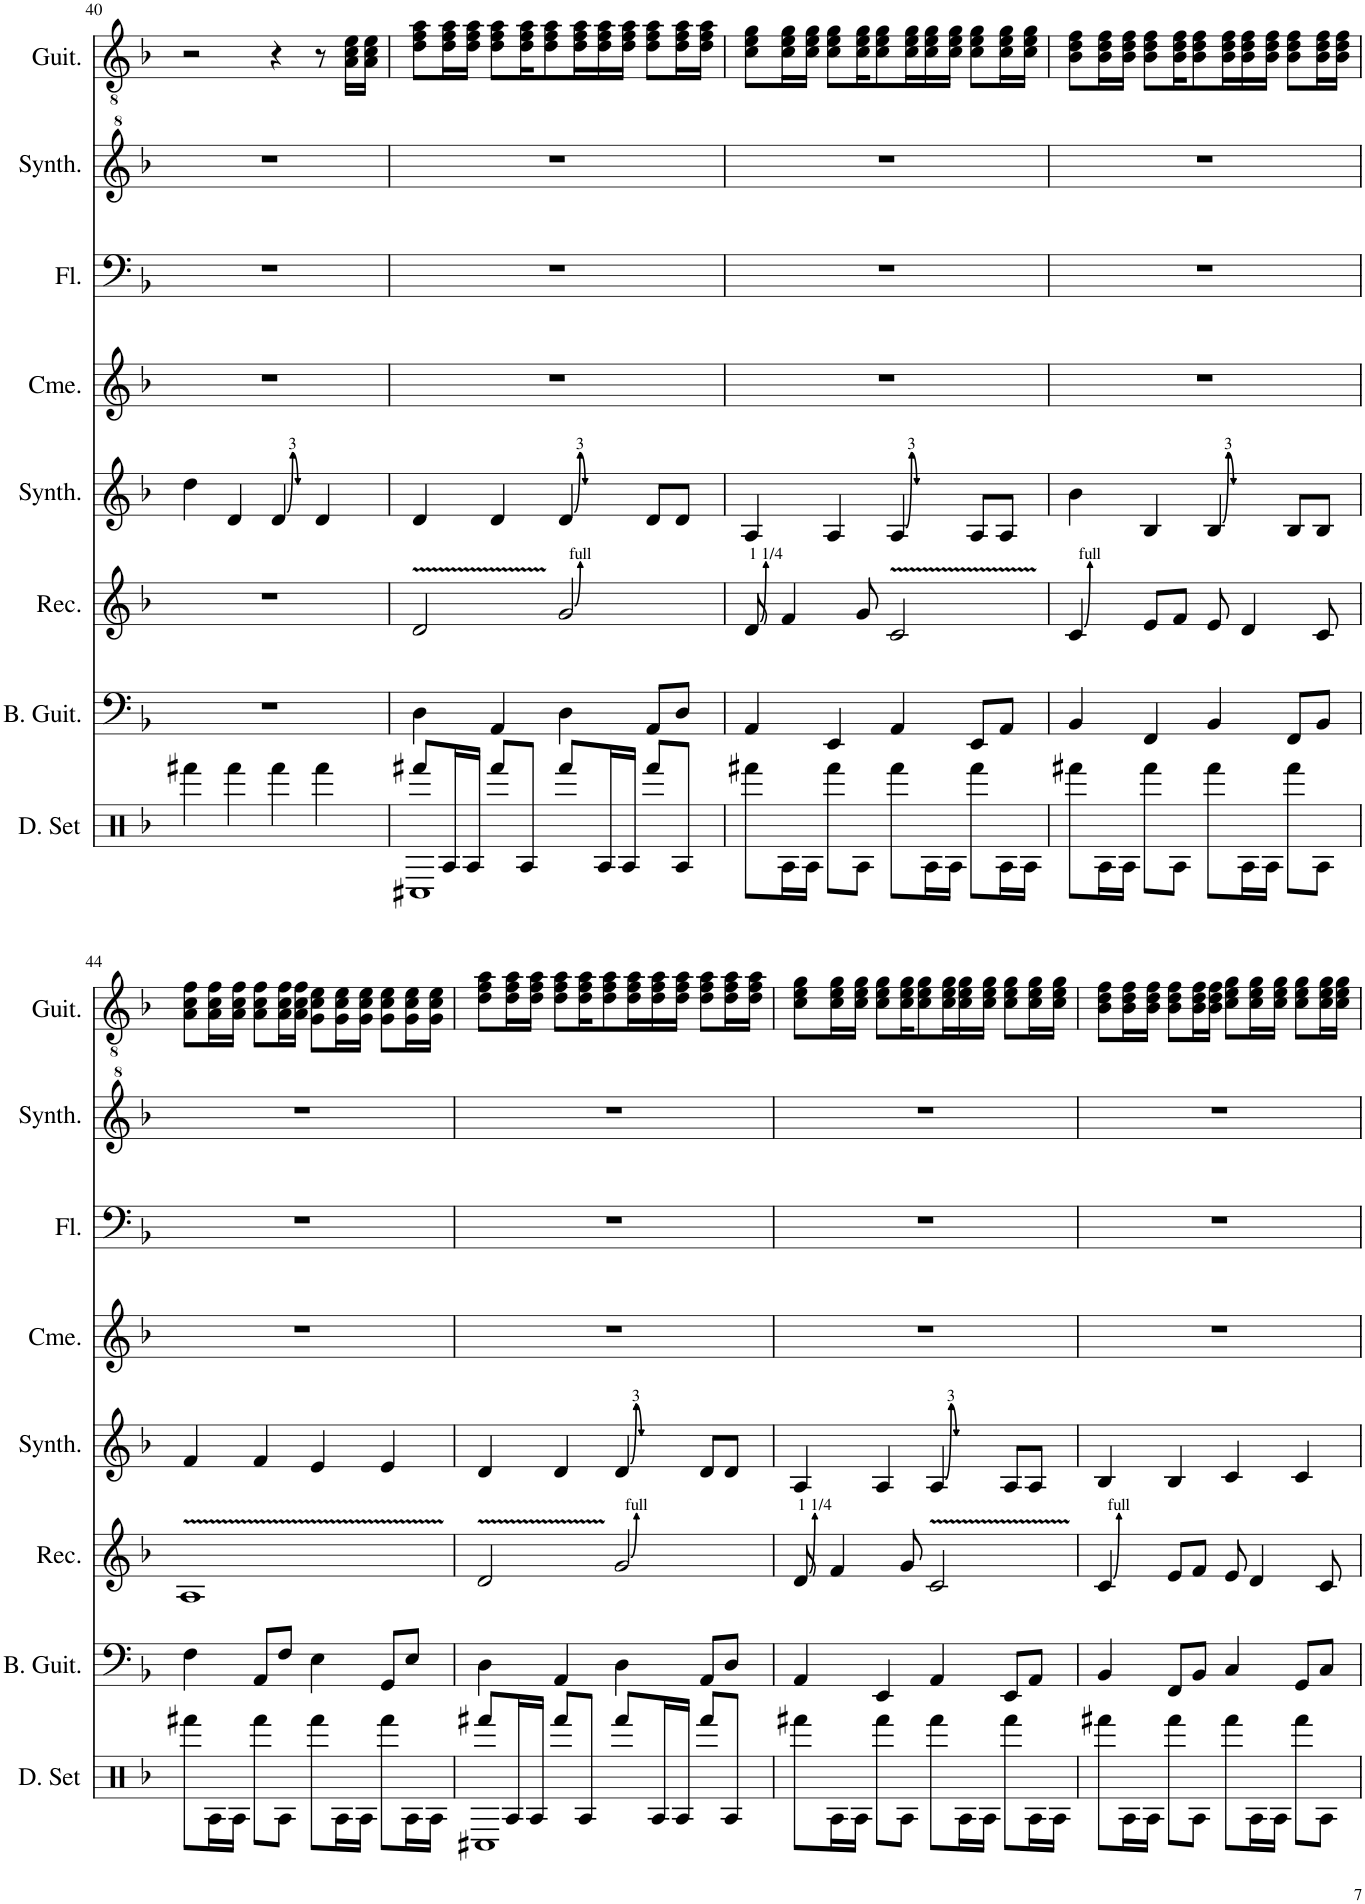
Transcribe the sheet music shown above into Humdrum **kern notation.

**kern	**kern	**kern	**kern	**kern	**kern	**kern	**kern
*part8	*part7	*part6	*part5	*part4	*part3	*part2	*part1
*staff8	*staff7	*staff6	*staff5	*staff4	*staff3	*staff2	*staff1
*I"ドラムセット	*I"ベース	*I"リコーダー	*I"エフェクト シンセサイザー	*I"チャイム	*I"フルート	*I"ブラス シンセサイザー	*I"アコースティックギター
!!LO:PB:g=z
*clefX	*clefF4	*clefG2	*clefG2	*clefG2	*clefF4	*clefG^2	*clefGv2
*	*Trd7c12	*	*	*	*	*	*
*k[b-]	*k[b-]	*k[b-]	*k[b-]	*k[b-]	*k[b-]	*k[b-]	*k[b-]
*M4/4	*M4/4	*M4/4	*M4/4	*M4/4	*M4/4	*M4/4	*M4/4
=40	=40	=40	=40	=40	=40	=40	=40
4fff#X\	1r	1r	4dd\	1r	1r	1r	2r
4fff\	.	.	4d/	.	.	.	.
4fff\	.	.	4d/	.	.	.	4r
4fff\	.	.	4d/	.	.	.	8r
.	.	.	.	.	.	.	16A\ 16c\ 16e\LL
.	.	.	.	.	.	.	16A\ 16c\ 16e\JJ
=41	=41	=41	=41	=41	=41	=41	=41
*^	*	*	*	*	*	*	*
8fff#X/L	1C#X	4D\	2d/	4d/	1r	1r	1r	8d\ 8f\ 8a\L
16A/L	.	.	.	.	.	.	.	16d\ 16f\ 16a\L
16A/JJ	.	.	.	.	.	.	.	16d\ 16f\ 16a\JJ
8fff/L	.	4AA/	.	4d/	.	.	.	8d\ 8f\ 8a\L
8A/J	.	.	.	.	.	.	.	16d\ 16f\ 16a\K
.	.	.	.	.	.	.	.	8d\ 8f\ 8a\
8fff/L	.	4D\	2g/	4d/	.	.	.	.
.	.	.	.	.	.	.	.	16d\ 16f\ 16a\L
16A/L	.	.	.	.	.	.	.	16d\ 16f\ 16a\
16A/JJ	.	.	.	.	.	.	.	16d\ 16f\ 16a\JJ
8fff/L	.	8AA/L	.	8d/L	.	.	.	8d\ 8f\ 8a\L
8A/J	.	8D/J	.	8d/J	.	.	.	16d\ 16f\ 16a\L
.	.	.	.	.	.	.	.	16d\ 16f\ 16a\JJ
*v	*v	*	*	*	*	*	*	*
=42	=42	=42	=42	=42	=42	=42	=42
8fff#X\L	4AA/	8d/	4A/	1r	1r	1r	8c\ 8e\ 8g\L
16A\L	.	4f/	.	.	.	.	16c\ 16e\ 16g\L
16A\JJ	.	.	.	.	.	.	16c\ 16e\ 16g\JJ
8fff\L	4EE/	.	4A/	.	.	.	8c\ 8e\ 8g\L
8A\J	.	8g/	.	.	.	.	16c\ 16e\ 16g\K
.	.	.	.	.	.	.	8c\ 8e\ 8g\
8fff\L	4AA/	2c/	4A/	.	.	.	.
.	.	.	.	.	.	.	16c\ 16e\ 16g\L
16A\L	.	.	.	.	.	.	16c\ 16e\ 16g\
16A\JJ	.	.	.	.	.	.	16c\ 16e\ 16g\JJ
8fff\L	8EE/L	.	8A/L	.	.	.	8c\ 8e\ 8g\L
16A\L	8AA/J	.	8A/J	.	.	.	16c\ 16e\ 16g\L
16A\JJ	.	.	.	.	.	.	16c\ 16e\ 16g\JJ
=43	=43	=43	=43	=43	=43	=43	=43
8fff#X\L	4BB-/	4c/	4b-\	1r	1r	1r	8B-\ 8d\ 8f\L
16A\L	.	.	.	.	.	.	16B-\ 16d\ 16f\L
16A\JJ	.	.	.	.	.	.	16B-\ 16d\ 16f\JJ
8fff\L	4FF/	8e/L	4B-/	.	.	.	8B-\ 8d\ 8f\L
8A\J	.	8f/J	.	.	.	.	16B-\ 16d\ 16f\K
.	.	.	.	.	.	.	8B-\ 8d\ 8f\
8fff\L	4BB-/	8e/	4B-/	.	.	.	.
.	.	.	.	.	.	.	16B-\ 16d\ 16f\L
16A\L	.	4d/	.	.	.	.	16B-\ 16d\ 16f\
16A\JJ	.	.	.	.	.	.	16B-\ 16d\ 16f\JJ
8fff\L	8FF/L	.	8B-/L	.	.	.	8B-\ 8d\ 8f\L
8A\J	8BB-/J	8c/	8B-/J	.	.	.	16B-\ 16d\ 16f\L
.	.	.	.	.	.	.	16B-\ 16d\ 16f\JJ
!!LO:LB:g=z
=44	=44	=44	=44	=44	=44	=44	=44
8fff#X\L	4F\	1A	4f/	1r	1r	1r	8A\ 8c\ 8f\L
16A\L	.	.	.	.	.	.	16A\ 16c\ 16f\L
16A\JJ	.	.	.	.	.	.	16A\ 16c\ 16f\JJ
8fff\L	8AA/L	.	4f/	.	.	.	8A\ 8c\ 8f\L
8A\J	8F/J	.	.	.	.	.	16A\ 16c\ 16f\L
.	.	.	.	.	.	.	16A\ 16c\ 16f\JJ
8fff\L	4E\	.	4e/	.	.	.	8G\ 8c\ 8e\L
16A\L	.	.	.	.	.	.	16G\ 16c\ 16e\L
16A\JJ	.	.	.	.	.	.	16G\ 16c\ 16e\JJ
8fff\L	8GG/L	.	4e/	.	.	.	8G\ 8c\ 8e\L
16A\L	8E/J	.	.	.	.	.	16G\ 16c\ 16e\L
16A\JJ	.	.	.	.	.	.	16G\ 16c\ 16e\JJ
=45	=45	=45	=45	=45	=45	=45	=45
*^	*	*	*	*	*	*	*
8fff#X/L	1C#X	4D\	2d/	4d/	1r	1r	1r	8d\ 8f\ 8a\L
16A/L	.	.	.	.	.	.	.	16d\ 16f\ 16a\L
16A/JJ	.	.	.	.	.	.	.	16d\ 16f\ 16a\JJ
8fff/L	.	4AA/	.	4d/	.	.	.	8d\ 8f\ 8a\L
8A/J	.	.	.	.	.	.	.	16d\ 16f\ 16a\K
.	.	.	.	.	.	.	.	8d\ 8f\ 8a\
8fff/L	.	4D\	2g/	4d/	.	.	.	.
.	.	.	.	.	.	.	.	16d\ 16f\ 16a\L
16A/L	.	.	.	.	.	.	.	16d\ 16f\ 16a\
16A/JJ	.	.	.	.	.	.	.	16d\ 16f\ 16a\JJ
8fff/L	.	8AA/L	.	8d/L	.	.	.	8d\ 8f\ 8a\L
8A/J	.	8D/J	.	8d/J	.	.	.	16d\ 16f\ 16a\L
.	.	.	.	.	.	.	.	16d\ 16f\ 16a\JJ
*v	*v	*	*	*	*	*	*	*
=46	=46	=46	=46	=46	=46	=46	=46
8fff#X\L	4AA/	8d/	4A/	1r	1r	1r	8c\ 8e\ 8g\L
16A\L	.	4f/	.	.	.	.	16c\ 16e\ 16g\L
16A\JJ	.	.	.	.	.	.	16c\ 16e\ 16g\JJ
8fff\L	4EE/	.	4A/	.	.	.	8c\ 8e\ 8g\L
8A\J	.	8g/	.	.	.	.	16c\ 16e\ 16g\K
.	.	.	.	.	.	.	8c\ 8e\ 8g\
8fff\L	4AA/	2c/	4A/	.	.	.	.
.	.	.	.	.	.	.	16c\ 16e\ 16g\L
16A\L	.	.	.	.	.	.	16c\ 16e\ 16g\
16A\JJ	.	.	.	.	.	.	16c\ 16e\ 16g\JJ
8fff\L	8EE/L	.	8A/L	.	.	.	8c\ 8e\ 8g\L
16A\L	8AA/J	.	8A/J	.	.	.	16c\ 16e\ 16g\L
16A\JJ	.	.	.	.	.	.	16c\ 16e\ 16g\JJ
=47	=47	=47	=47	=47	=47	=47	=47
8fff#X\L	4BB-/	4c/	4B-/	1r	1r	1r	8B-\ 8d\ 8f\L
16A\L	.	.	.	.	.	.	16B-\ 16d\ 16f\L
16A\JJ	.	.	.	.	.	.	16B-\ 16d\ 16f\JJ
8fff\L	8FF/L	8e/L	4B-/	.	.	.	8B-\ 8d\ 8f\L
8A\J	8BB-/J	8f/J	.	.	.	.	16B-\ 16d\ 16f\L
.	.	.	.	.	.	.	16B-\ 16d\ 16f\JJ
8fff\L	4C/	8e/	4c/	.	.	.	8c\ 8e\ 8g\L
16A\L	.	4d/	.	.	.	.	16c\ 16e\ 16g\L
16A\JJ	.	.	.	.	.	.	16c\ 16e\ 16g\JJ
8fff\L	8GG/L	.	4c/	.	.	.	8c\ 8e\ 8g\L
8A\J	8C/J	8c/	.	.	.	.	16c\ 16e\ 16g\L
.	.	.	.	.	.	.	16c\ 16e\ 16g\JJ
=	=	=	=	=	=	=	=
*-	*-	*-	*-	*-	*-	*-	*-
